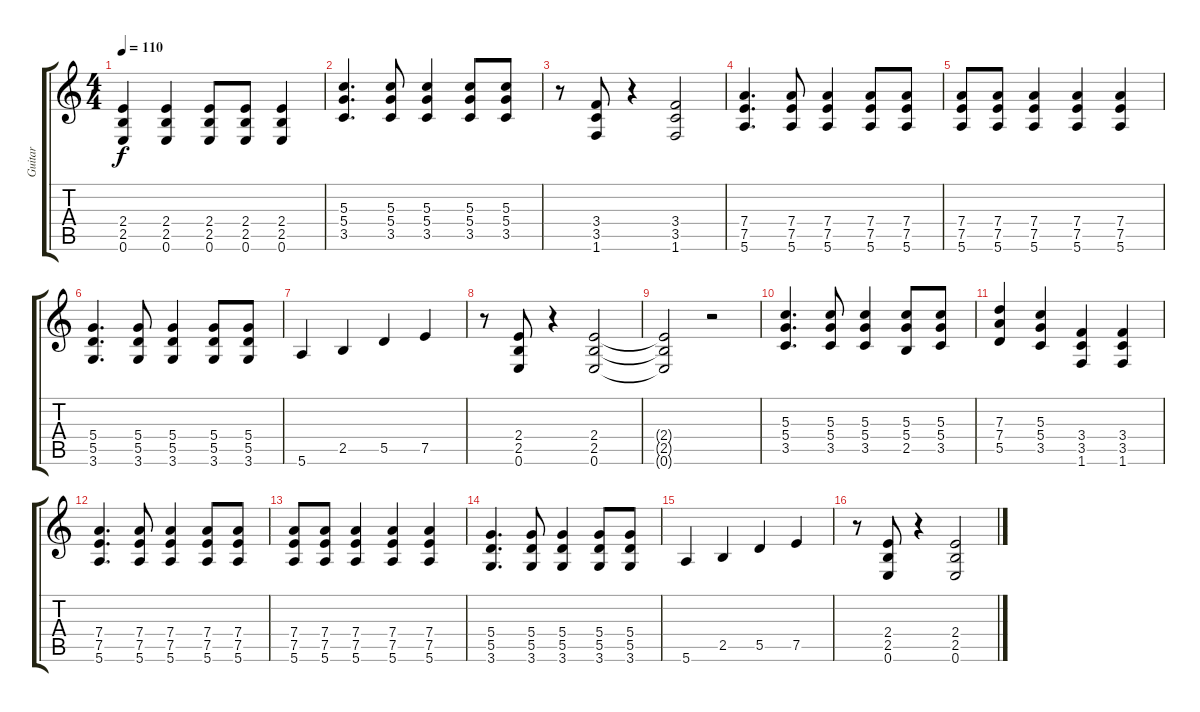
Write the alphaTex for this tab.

\track ("Guitar" "Guitar") {instrument distortionguitar}
\staff {score tabs}
\tuning (E4 B3 G3 D3 A2 E2) {hide}
\ts (4 4)
\tempo 110
\clef g2
\ks c
(2.4 2.5 0.6).4{dy f} (2.4 2.5 0.6).4 (2.4 2.5 0.6).8 (2.4 2.5 0.6).8 (2.4 2.5 0.6).4 |
(5.3 5.4 3.5).4{d} (5.3 5.4 3.5).8 (5.3 5.4 3.5).4 (5.3 5.4 3.5).8 (5.3 5.4 3.5).8 |
r.8 (3.4 3.5 1.6).8 r.4 (3.4 3.5 1.6).2 |
(7.4 7.5 5.6).4{d} (7.4 7.5 5.6).8 (7.4 7.5 5.6).4 (7.4 7.5 5.6).8 (7.4 7.5 5.6).8 |
(7.4 7.5 5.6).8 (7.4 7.5 5.6).8 (7.4 7.5 5.6).4 (7.4 7.5 5.6).4 (7.4 7.5 5.6).4 |
(5.4 5.5 3.6).4{d} (5.4 5.5 3.6).8 (5.4 5.5 3.6).4 (5.4 5.5 3.6).8 (5.4 5.5 3.6).8 |
5.6.4 2.5.4 5.5.4 7.5.4 |
r.8 (2.4 2.5 0.6).8 r.4 (2.4 2.5 0.6).2 |
(2.4{t} 2.5{t} 0.6{t}).2 r.2 |
(5.3 5.4 3.5).4{d} (5.3 5.4 3.5).8 (5.3 5.4 3.5).4 (5.3 5.4 2.5).8 (5.3 5.4 3.5).8 |
(7.3 7.4 5.5).4 (5.3 5.4 3.5).4 (3.4 3.5 1.6).4 (3.4 3.5 1.6).4 |
(7.4 7.5 5.6).4{d} (7.4 7.5 5.6).8 (7.4 7.5 5.6).4 (7.4 7.5 5.6).8 (7.4 7.5 5.6).8 |
(7.4 7.5 5.6).8 (7.4 7.5 5.6).8 (7.4 7.5 5.6).4 (7.4 7.5 5.6).4 (7.4 7.5 5.6).4 |
(5.4 5.5 3.6).4{d} (5.4 5.5 3.6).8 (5.4 5.5 3.6).4 (5.4 5.5 3.6).8 (5.4 5.5 3.6).8 |
5.6.4 2.5.4 5.5.4 7.5.4 |
r.8 (2.4 2.5 0.6).8 r.4 (2.4 2.5 0.6).2
